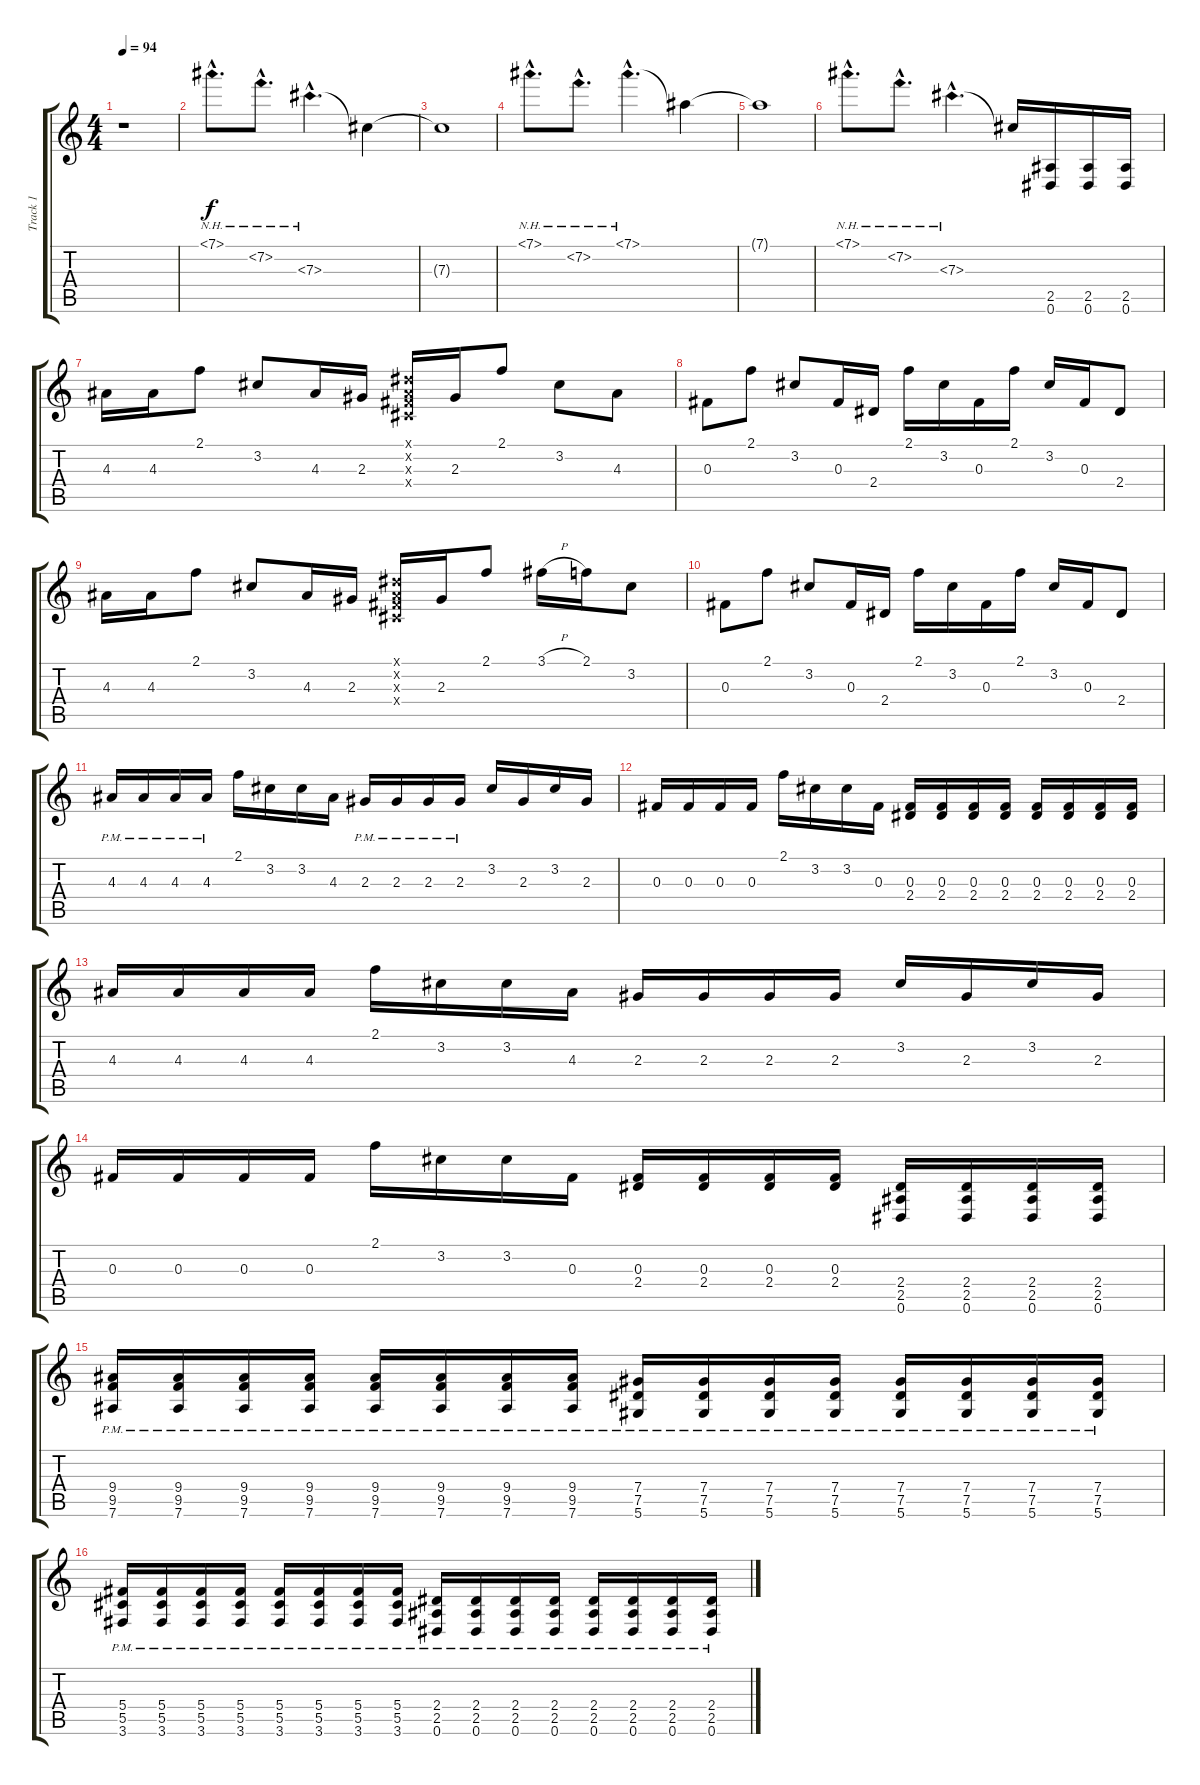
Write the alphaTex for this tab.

\track ("Track 1" "Track 1") {instrument electricguitarmuted}
\staff {score tabs}
\tuning (Eb4 Bb3 Gb3 Db3 Ab2 Eb2) {hide}
\ts (4 4)
\tempo 94
\clef g2
\ks c
r.1{dy f instrument electricguitarmuted} |
7.1{nh hac}.8{d} 7.2{nh hac}.8{d} 7.3{nh hac}.4{d} 7.3{t}.4 |
7.3{t}.1 |
7.1{nh hac}.8{d} 7.2{nh hac}.8{d} 7.1{nh hac}.4{d} 7.1{t}.4 |
7.1{t}.1 |
7.1{nh hac}.8{d} 7.2{nh hac}.8{d} 7.3{nh hac}.4{d} 7.3{t}.16 (2.5 0.6).16 (2.5 0.6).16 (2.5 0.6).16 |
4.3.16 4.3.16 2.1.8 3.2.8 4.3.16 2.3.16 (0.1{x} 0.2{x} 0.3{x} 0.4{x}).16 2.3.16 2.1.8 3.2.8 4.3.8 |
0.3.8 2.1.8 3.2.8 0.3.16 2.4.16 2.1.16 3.2.16 0.3.16 2.1.16 3.2.16 0.3.16 2.4.8 |
4.3.16 4.3.16 2.1.8 3.2.8 4.3.16 2.3.16 (0.1{x} 0.2{x} 0.3{x} 0.4{x}).16 2.3.16 2.1.8 3.1{h}.16 2.1.16 3.2.8 |
0.3.8 2.1.8 3.2.8 0.3.16 2.4.16 2.1.16 3.2.16 0.3.16 2.1.16 3.2.16 0.3.16 2.4.8 |
4.3{pm}.16 4.3{pm}.16 4.3{pm}.16 4.3{pm}.16 2.1.16 3.2.16 3.2.16 4.3.16 2.3{pm}.16 2.3{pm}.16 2.3{pm}.16 2.3{pm}.16 3.2.16 2.3.16 3.2.16 2.3.16 |
0.3.16 0.3.16 0.3.16 0.3.16 2.1.16 3.2.16 3.2.16 0.3.16 (0.3 2.4).16 (0.3 2.4).16 (0.3 2.4).16 (0.3 2.4).16 (0.3 2.4).16 (0.3 2.4).16 (0.3 2.4).16 (0.3 2.4).16 |
4.3.16 4.3.16 4.3.16 4.3.16 2.1.16 3.2.16 3.2.16 4.3.16 2.3.16 2.3.16 2.3.16 2.3.16 3.2.16 2.3.16 3.2.16 2.3.16 |
0.3.16 0.3.16 0.3.16 0.3.16 2.1.16 3.2.16 3.2.16 0.3.16 (0.3 2.4).16 (0.3 2.4).16 (0.3 2.4).16 (0.3 2.4).16 (2.4 2.5 0.6).16 (2.4 2.5 0.6).16 (2.4 2.5 0.6).16 (2.4 2.5 0.6).16 |
(9.4 9.5 7.6{pm}).16 (9.4 9.5 7.6{pm}).16 (9.4 9.5 7.6{pm}).16 (9.4 9.5 7.6{pm}).16 (9.4 9.5 7.6{pm}).16 (9.4 9.5 7.6{pm}).16 (9.4 9.5 7.6{pm}).16 (9.4 9.5 7.6{pm}).16 (7.4 7.5 5.6{pm}).16 (7.4 7.5 5.6{pm}).16 (7.4 7.5 5.6{pm}).16 (7.4 7.5 5.6{pm}).16 (7.4 7.5 5.6{pm}).16 (7.4 7.5 5.6{pm}).16 (7.4 7.5 5.6{pm}).16 (7.4 7.5 5.6{pm}).16 |
(5.4 5.5 3.6{pm}).16 (5.4 5.5 3.6{pm}).16 (5.4 5.5 3.6{pm}).16 (5.4 5.5 3.6{pm}).16 (5.4 5.5 3.6{pm}).16 (5.4 5.5 3.6{pm}).16 (5.4 5.5 3.6{pm}).16 (5.4 5.5 3.6{pm}).16 (2.4 2.5 0.6{pm}).16 (2.4 2.5 0.6{pm}).16 (2.4 2.5 0.6{pm}).16 (2.4 2.5 0.6{pm}).16 (2.4 2.5 0.6{pm}).16 (2.4 2.5 0.6{pm}).16 (2.4 2.5 0.6{pm}).16 (2.4 2.5 0.6{pm}).16
